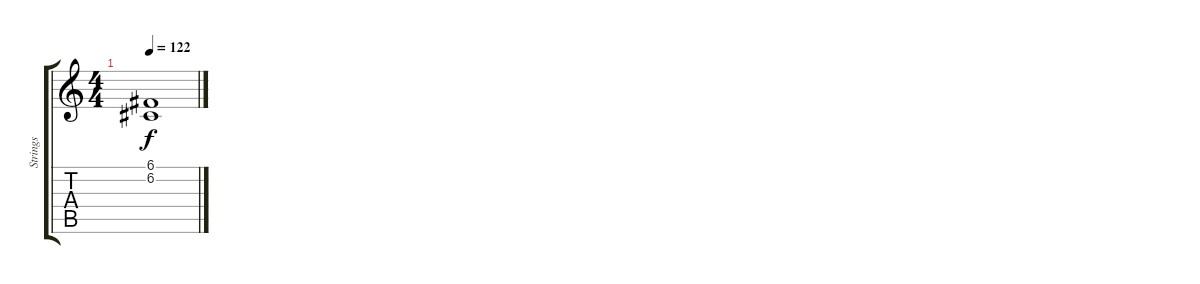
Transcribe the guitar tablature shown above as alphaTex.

\track ("Strings" "Strings") {instrument stringensemble1}
\staff {score tabs}
\tuning (C4 G3 Eb3 Bb2 F2 C2) {hide}
\ts (4 4)
\tempo 122
\clef g2
\ks c
(6.1{t} 6.2{t}).1{dy f}
